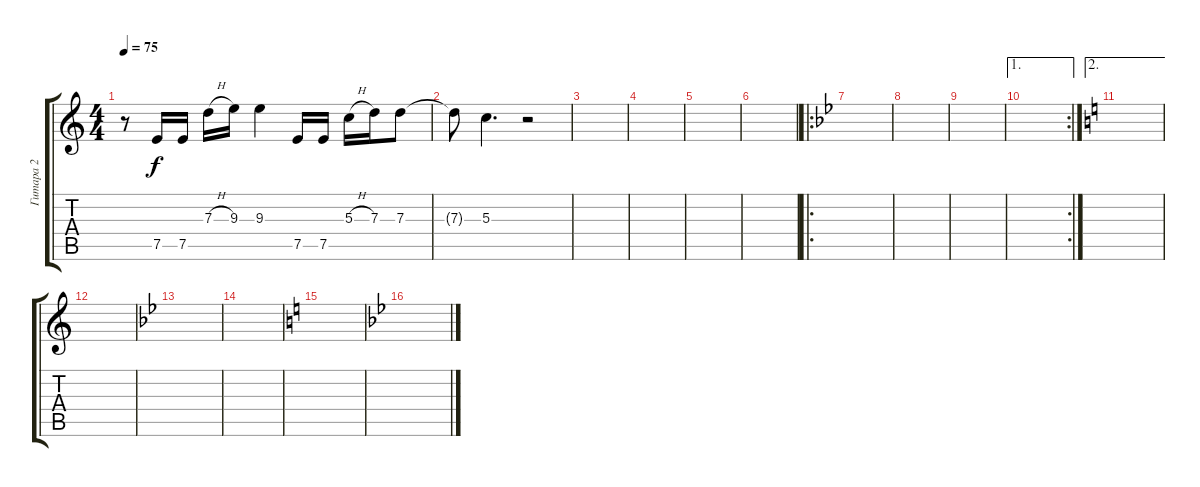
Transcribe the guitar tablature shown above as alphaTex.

\track ("Гитара 2" "Гитара 2") {instrument distortionguitar}
\staff {score tabs}
\tuning (E4 B3 G3 D3 A2 E2) {hide}
\ts (4 4)
\tempo 75
\clef g2
\ks aminor
r.8{dy f} 7.5.16 7.5.16 7.3{h}.16 9.3.16 9.3.4 7.5.16 7.5.16 5.3{h}.16 7.3.16 7.3.8 |
7.3{t}.8 5.3.4{d} r.2 |
|
|
|
|
\ro
\ks gminor
|
|
|
\ae 1
\rc 2
|
\ae 2
\ks aminor
|
|
\ks gminor
|
|
\ks aminor
|
\ks gminor
